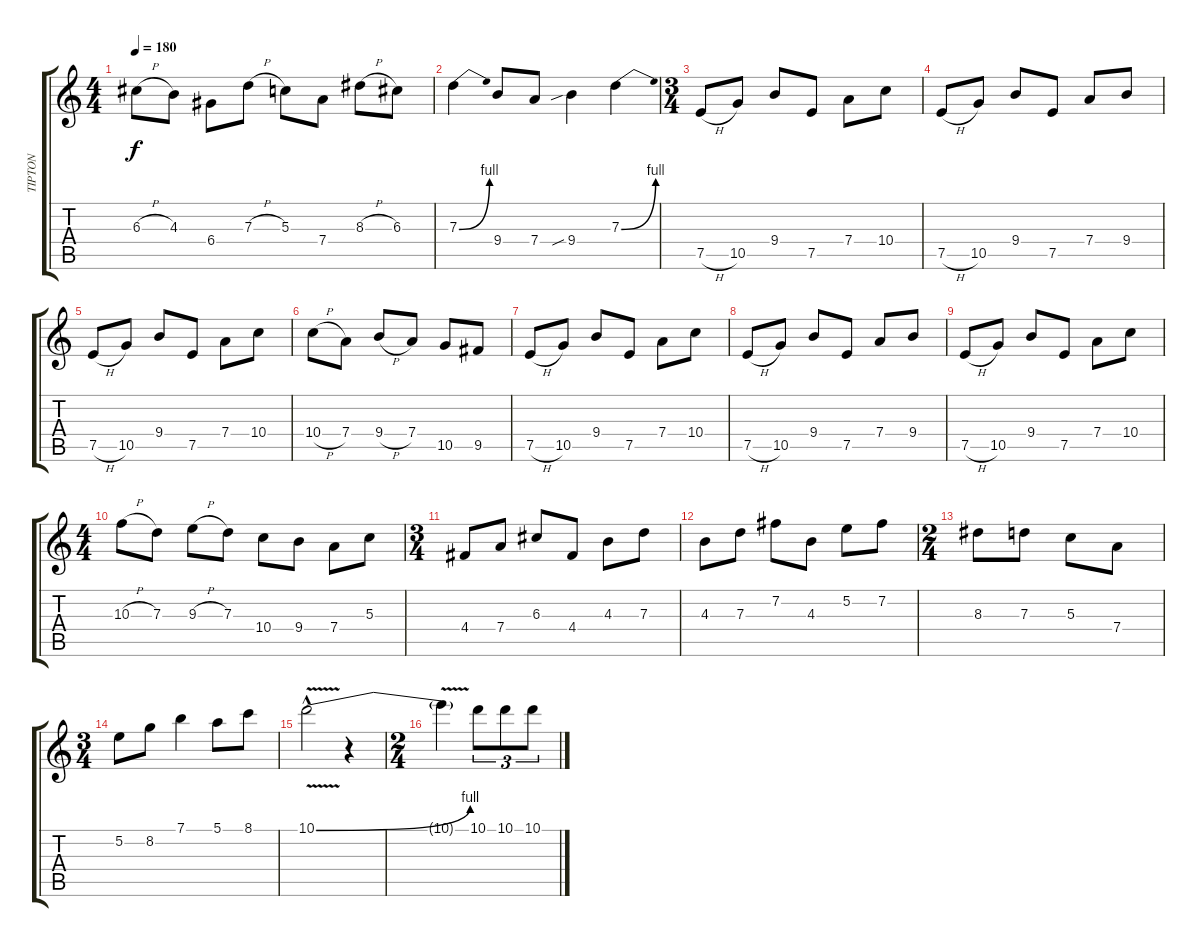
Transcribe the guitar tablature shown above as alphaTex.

\track ("TIPTON" "TIPTON") {instrument distortionguitar}
\staff {score tabs}
\tuning (E4 B3 G3 D3 A2 E2) {hide}
\ts (4 4)
\tempo 180
\clef g2
\ks c
6.3{h}.8{dy f} 4.3.8 6.4.8 7.3{h}.8 5.3.8 7.4.8 8.3{h}.8 6.3.8 |
7.3{be (bend 0 0 60 4)}.4 9.4.8 7.4.8 9.4{sib}.4 7.3{be (bend 0 0 60 4)}.4 |
\ts (3 4)
7.5{h}.8 10.5.8 9.4.8 7.5.8 7.4.8 10.4.8 |
7.5{h}.8 10.5.8 9.4.8 7.5.8 7.4.8 9.4.8 |
7.5{h}.8 10.5.8 9.4.8 7.5.8 7.4.8 10.4.8 |
10.4{h}.8 7.4.8 9.4{h}.8 7.4.8 10.5.8 9.5.8 |
7.5{h}.8 10.5.8 9.4.8 7.5.8 7.4.8 10.4.8 |
7.5{h}.8 10.5.8 9.4.8 7.5.8 7.4.8 9.4.8 |
7.5{h}.8 10.5.8 9.4.8 7.5.8 7.4.8 10.4.8 |
\ts (4 4)
10.3{h}.8 7.3.8 9.3{h}.8 7.3.8 10.4.8 9.4.8 7.4.8 5.3.8 |
\ts (3 4)
4.4.8 7.4.8 6.3.8 4.4.8 4.3.8 7.3.8 |
4.3.8 7.3.8 7.2.8 4.3.8 5.2.8 7.2.8 |
\ts (2 4)
8.3.8 7.3.8 5.3.8 7.4.8 |
\ts (3 4)
5.2.8 8.2.8 7.1.4 5.1.8 8.1.8 |
10.1{be (bend 0 0 60 4) v hac}.2 r.4 |
\ts (2 4)
10.1{t}.4 10.1.8{tu (3 2)} 10.1.8{tu (3 2)} 10.1.8{tu (3 2)}
